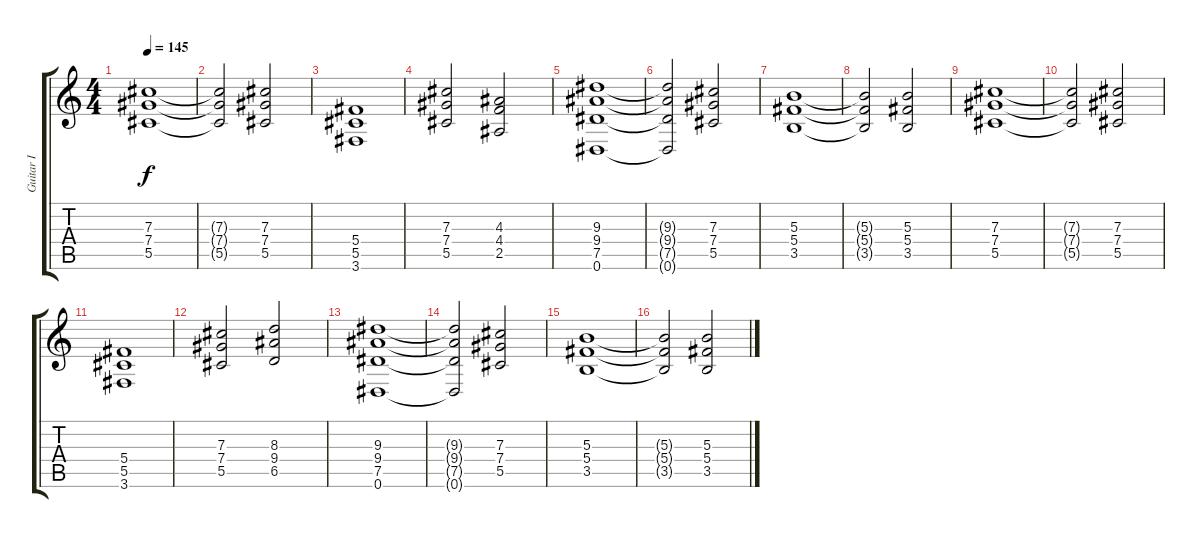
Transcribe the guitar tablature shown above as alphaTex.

\track ("Guitar I" "Guitar I") {instrument distortionguitar}
\staff {score tabs}
\tuning (Eb4 Bb3 Gb3 Db3 Ab2 Eb2) {hide}
\ts (4 4)
\tempo 145
\clef g2
\ks c
(7.3 7.4 5.5).1{dy f} |
(7.3{t} 7.4{t} 5.5{t}).2 (7.3 7.4 5.5).2 |
(5.4 5.5 3.6).1 |
(7.3 7.4 5.5).2 (4.3 4.4 2.5).2 |
(9.3 9.4 7.5 0.6).1 |
(9.3{t} 9.4{t} 7.5{t} 0.6{t}).2 (7.3 7.4 5.5).2 |
(5.3 5.4 3.5).1 |
(5.3{t} 5.4{t} 3.5{t}).2 (5.3 5.4 3.5).2 |
(7.3 7.4 5.5).1 |
(7.3{t} 7.4{t} 5.5{t}).2 (7.3 7.4 5.5).2 |
(5.4 5.5 3.6).1 |
(7.3 7.4 5.5).2 (8.3 9.4 6.5).2 |
(9.3 9.4 7.5 0.6).1 |
(9.3{t} 9.4{t} 7.5{t} 0.6{t}).2 (7.3 7.4 5.5).2 |
(5.3 5.4 3.5).1 |
(5.3{t} 5.4{t} 3.5{t}).2 (5.3 5.4 3.5).2
